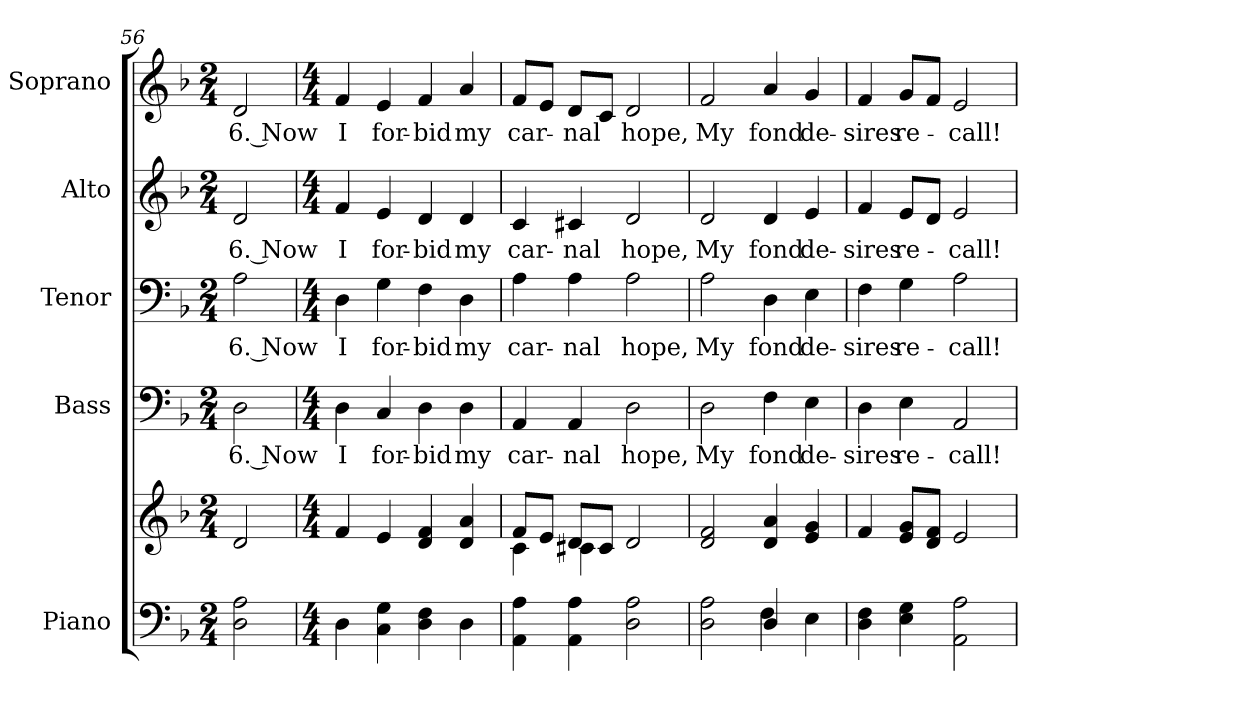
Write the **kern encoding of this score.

**kern	**kern	**kern	**text	**kern	**text	**kern	**text	**kern	**text
*part5	*part5	*part4	*part4	*part3	*part3	*part2	*part2	*part1	*part1
*staff6	*staff5	*staff4	*staff4	*staff3	*staff3	*staff2	*staff2	*staff1	*staff1
*I"Piano	*	*I"Bass	*	*I"Tenor	*	*I"Alto	*	*I"Soprano	*
*I'Pno.	*	*I'B.	*	*I'T.	*	*I'A.	*	*I'S.	*
*clefF4	*clefG2	*clefF4	*	*clefF4	*	*clefG2	*	*clefG2	*
*k[b-]	*k[b-]	*k[b-]	*	*k[b-]	*	*k[b-]	*	*k[b-]	*
*F:	*F:	*F:	*	*F:	*	*F:	*	*F:	*
*M2/4	*M2/4	*M2/4	*	*M2/4	*	*M2/4	*	*M2/4	*
=56	=56	=56	=56	=56	=56	=56	=56	=56	=56
!	!	!	!LO:LY:b:color=#000000	!	!	!	!	!	!
!	!	!	!	!	!LO:LY:b:color=#000000	!	!	!	!
!	!	!	!	!	!	!	!LO:LY:b:color=#000000	!	!
!	!	!	!	!	!	!	!	!	!LO:LY:b:color=#000000
2Di\ 2Ai	2di/	2Di\	6. Now	2Ai\	6. Now	2di/	6. Now	2di/	6. Now
!!LO:LB:g=z
=57	=57	=57	=57	=57	=57	=57	=57	=57	=57
*M4/4	*M4/4	*M4/4	*	*M4/4	*	*M4/4	*	*M4/4	*
!	!	!	!LO:LY:b:color=#000000	!	!	!	!	!	!
!	!	!	!	!	!LO:LY:b:color=#000000	!	!	!	!
!	!	!	!	!	!	!	!LO:LY:b:color=#000000	!	!
!	!	!	!	!	!	!	!	!	!LO:LY:b:color=#000000
4Di\	4fi/	4Di\	I	4Di\	I	4fi/	I	4fi/	I
!	!	!	!LO:LY:b:color=#000000	!	!	!	!	!	!
!	!	!	!	!	!LO:LY:b:color=#000000	!	!	!	!
!	!	!	!	!	!	!	!LO:LY:b:color=#000000	!	!
!	!	!	!	!	!	!	!	!	!LO:LY:b:color=#000000
4Ci\ 4Gi	4ei/	4Ci/	for-	4Gi\	for-	4ei/	for-	4ei/	for-
!	!	!	!LO:LY:b:color=#000000	!	!	!	!	!	!
!	!	!	!	!	!LO:LY:b:color=#000000	!	!	!	!
!	!	!	!	!	!	!	!LO:LY:b:color=#000000	!	!
!	!	!	!	!	!	!	!	!	!LO:LY:b:color=#000000
4Di\ 4Fi	4di/ 4fi	4Di\	-bid	4Fi\	-bid	4di/	-bid	4fi/	-bid
!	!	!	!LO:LY:b:color=#000000	!	!	!	!	!	!
!	!	!	!	!	!LO:LY:b:color=#000000	!	!	!	!
!	!	!	!	!	!	!	!LO:LY:b:color=#000000	!	!
!	!	!	!	!	!	!	!	!	!LO:LY:b:color=#000000
4Di\	4di/ 4ai	4Di\	my	4Di\	my	4di/	my	4ai/	my
=58	=58	=58	=58	=58	=58	=58	=58	=58	=58
*	*^	*	*	*	*	*	*	*	*
!	!	!	!	!LO:LY:b:color=#000000	!	!	!	!	!	!
!	!	!	!	!	!	!LO:LY:b:color=#000000	!	!	!	!
!	!	!	!	!	!	!	!	!LO:LY:b:color=#000000	!	!
!	!	!	!	!	!	!	!	!	!	!LO:LY:b:color=#000000
4AAi\ 4Ai	8fi/L	4ci\	4AAi/	car-	4Ai\	car-	4ci/	car-	8fi/L	car-
.	8ei/J	.	.	.	.	.	.	.	8ei/J	.
!	!	!	!	!LO:LY:b:color=#000000	!	!	!	!	!	!
!	!	!	!	!	!	!LO:LY:b:color=#000000	!	!	!	!
!	!	!	!	!	!	!	!	!LO:LY:b:color=#000000	!	!
!	!	!	!	!	!	!	!	!	!	!LO:LY:b:color=#000000
4AAi\ 4Ai	8di/L	4c#Xi\	4AAi/	-nal	4Ai\	-nal	4c#Xi/	-nal	8di/L	-nal
.	8c#i/J	.	.	.	.	.	.	.	8ci/J	.
!	!	!	!	!LO:LY:b:color=#000000	!	!	!	!	!	!
!	!	!	!	!	!	!LO:LY:b:color=#000000	!	!	!	!
!	!	!	!	!	!	!	!	!LO:LY:b:color=#000000	!	!
!	!	!	!	!	!	!	!	!	!	!LO:LY:b:color=#000000
2Di\ 2Ai	2di/	2ryy	2Di\	hope,	2Ai\	hope,	2di/	hope,	2di/	hope,
*	*v	*v	*	*	*	*	*	*	*	*
=59	=59	=59	=59	=59	=59	=59	=59	=59	=59
*^	*	*	*	*	*	*	*	*	*
*	*	*^	*	*	*	*	*	*	*	*
!	!	!	!	!	!LO:LY:b:color=#000000	!	!	!	!	!	!
*	*	*v	*v	*	*	*	*	*	*	*	*
*	*	*^	*	*	*	*	*	*	*	*
!	!	!	!	!	!	!	!LO:LY:b:color=#000000	!	!	!	!
*	*	*v	*v	*	*	*	*	*	*	*	*
*	*	*^	*	*	*	*	*	*	*	*
!	!	!	!	!	!	!	!	!	!LO:LY:b:color=#000000	!	!
*	*	*v	*v	*	*	*	*	*	*	*	*
*	*	*^	*	*	*	*	*	*	*	*
!	!	!	!	!	!	!	!	!	!	!	!LO:LY:b:color=#000000
*	*	*v	*v	*	*	*	*	*	*	*	*
2Di\ 2Ai	2ryy	2di/ 2fi	2Di\	My	2Ai\	My	2di/	My	2fi/	My
!	!	!	!	!LO:LY:b:color=#000000	!	!	!	!	!	!
!	!	!	!	!	!	!LO:LY:b:color=#000000	!	!	!	!
!	!	!	!	!	!	!	!	!LO:LY:b:color=#000000	!	!
!	!	!	!	!	!	!	!	!	!	!LO:LY:b:color=#000000
4Di/	4Fi\	4di/ 4ai	4Fi\	fond	4Di\	fond	4di/	fond	4ai/	fond
!	!	!	!	!LO:LY:b:color=#000000	!	!	!	!	!	!
!	!	!	!	!	!	!LO:LY:b:color=#000000	!	!	!	!
!	!	!	!	!	!	!	!	!LO:LY:b:color=#000000	!	!
!	!	!	!	!	!	!	!	!	!	!LO:LY:b:color=#000000
4Ei\	4ryy	4ei/ 4gi	4Ei\	de-	4Ei\	de-	4ei/	de-	4gi/	de-
*v	*v	*	*	*	*	*	*	*	*	*
=60	=60	=60	=60	=60	=60	=60	=60	=60	=60
*^	*	*	*	*	*	*	*	*	*
!	!	!	!	!LO:LY:b:color=#000000	!	!	!	!	!	!
*v	*v	*	*	*	*	*	*	*	*	*
*^	*	*	*	*	*	*	*	*	*
!	!	!	!	!	!	!LO:LY:b:color=#000000	!	!	!	!
*v	*v	*	*	*	*	*	*	*	*	*
*^	*	*	*	*	*	*	*	*	*
!	!	!	!	!	!	!	!	!LO:LY:b:color=#000000	!	!
*v	*v	*	*	*	*	*	*	*	*	*
*^	*	*	*	*	*	*	*	*	*
!	!	!	!	!	!	!	!	!	!	!LO:LY:b:color=#000000
*v	*v	*	*	*	*	*	*	*	*	*
4Di\ 4Fi	4fi/	4Di\	-sires	4Fi\	-sires	4fi/	-sires	4fi/	-sires
!	!	!	!LO:LY:b:color=#000000	!	!	!	!	!	!
!	!	!	!	!	!LO:LY:b:color=#000000	!	!	!	!
!	!	!	!	!	!	!	!LO:LY:b:color=#000000	!	!
!	!	!	!	!	!	!	!	!	!LO:LY:b:color=#000000
4Ei\ 4Gi	8ei/ 8giL	4Ei\	re-	4Gi\	re-	8ei/L	re-	8gi/L	re-
.	8di/ 8fiJ	.	.	.	.	8di/J	.	8fi/J	.
!	!	!	!LO:LY:b:color=#000000	!	!	!	!	!	!
!	!	!	!	!	!LO:LY:b:color=#000000	!	!	!	!
!	!	!	!	!	!	!	!LO:LY:b:color=#000000	!	!
!	!	!	!	!	!	!	!	!	!LO:LY:b:color=#000000
2AAi\ 2Ai	2ei/	2AAi/	-call!	2Ai\	-call!	2ei/	-call!	2ei/	-call!
=	=	=	=	=	=	=	=	=	=
*-	*-	*-	*-	*-	*-	*-	*-	*-	*-
